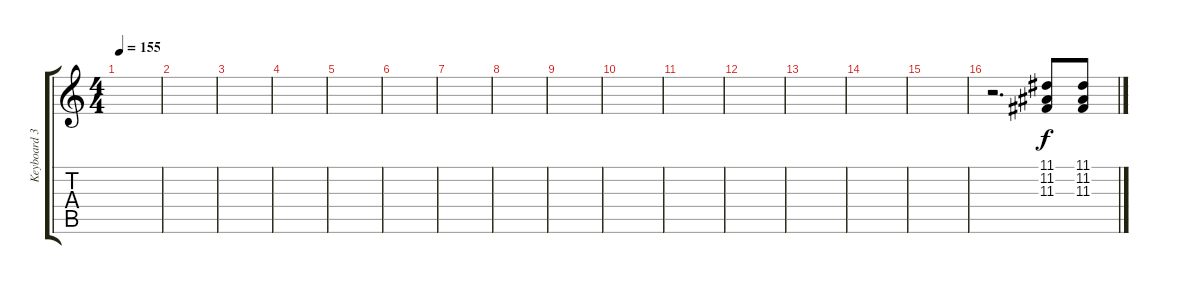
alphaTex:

\track ("Keyboard 3 (Banks)" "Keyboard 3") {instrument harmonica}
\staff {score tabs}
\tuning (E4 B3 G3 D3 A2 E2) {hide}
\ts (4 4)
\tempo 155
\clef g2
\ks c
|
|
|
|
|
|
|
|
|
|
|
|
|
|
|
r.2{d} (11.1 11.2 11.3).8 (11.1 11.2 11.3).8
